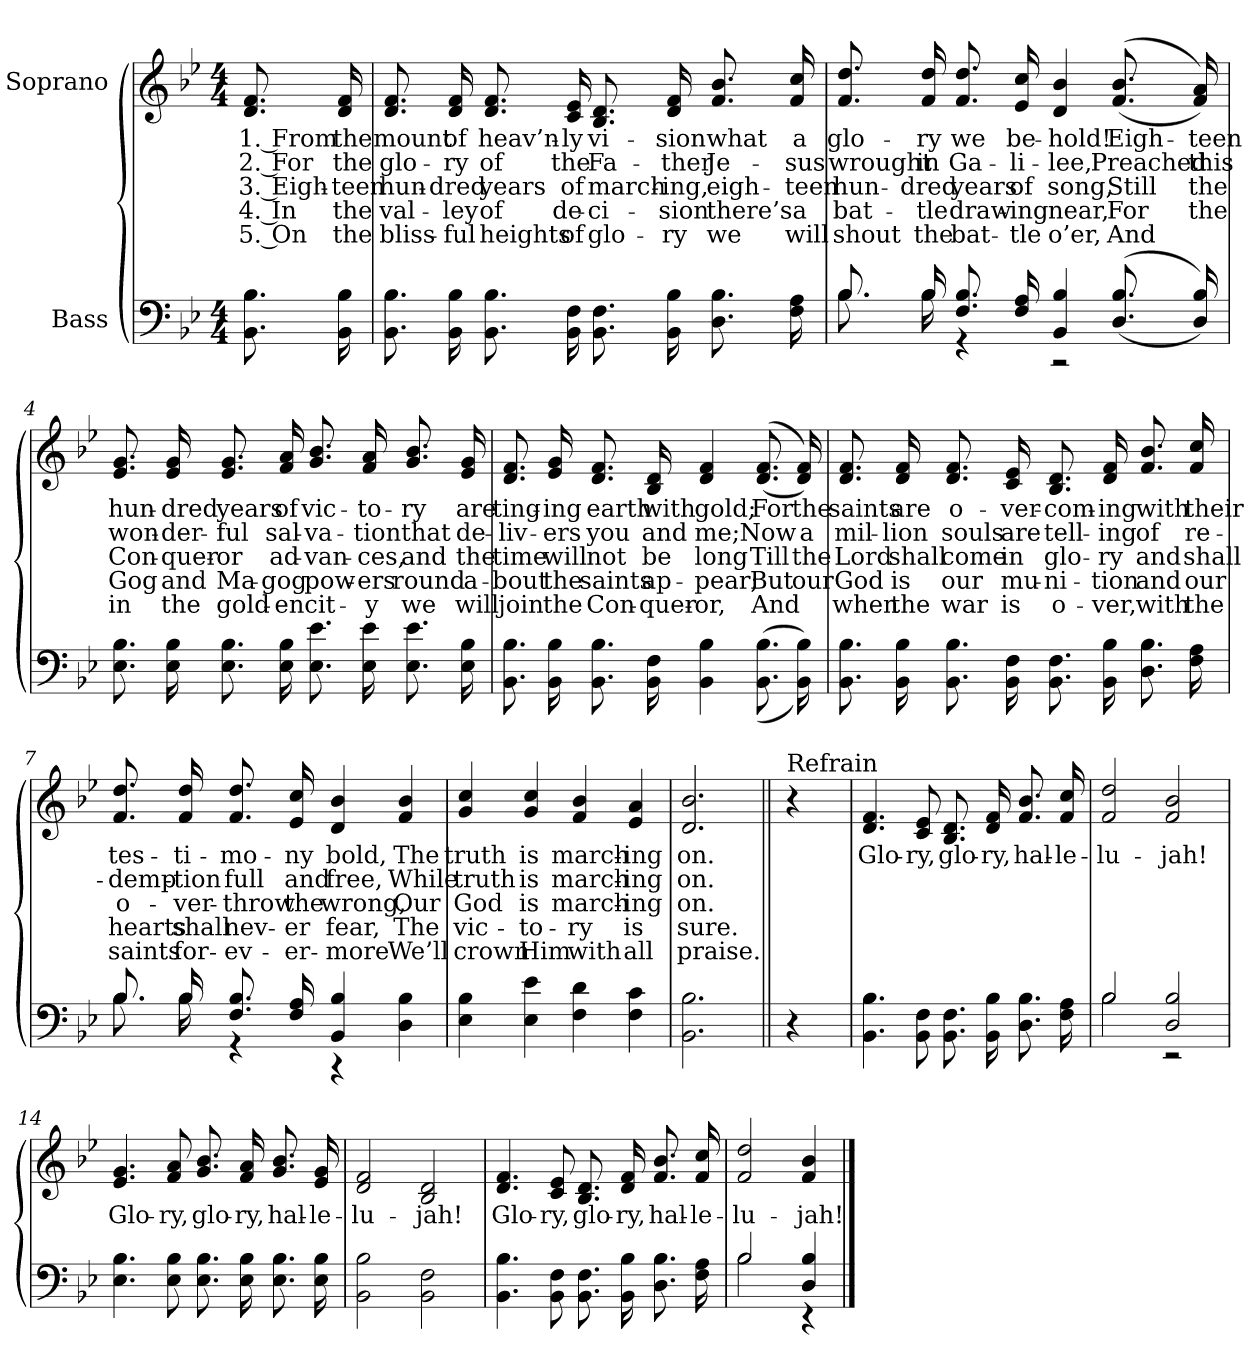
**kern	**kern	**text	**text	**text	**text	**text
*part2	*part1	*part1	*part1	*part1	*part1	*part1
*staff2	*staff1	*staff1	*staff1	*staff1	*staff1	*staff1
*I"Bass	*I"Soprano	*	*	*	*	*
*clefF4	*clefG2	*	*	*	*	*
*k[b-e-]	*k[b-e-]	*	*	*	*	*
*B-:	*B-:	*	*	*	*	*
*M4/4	*M4/4	*	*	*	*	*
*MM110	*MM110	*	*	*	*	*
=1	=1	=1	=1	=1	=1	=1
8.BB- 8.B-L	8.d 8.fL	-1. From	-2. For	-3. Eigh-	-4. In	-5. On
16BB- 16B-	16d 16f	-the	-the	-teen	-the	-the
=2	=2	=2	=2	=2	=2	=2
8.BB- 8.B-L	8.d 8.fL	-mount	-glo-	-hun-	-val-	-bliss-
16BB- 16B-	16d 16f	-of	-ry	-dred	-ley	-ful
8.BB- 8.B-L	8.d 8.fL	-heav’n-	-of	-years	-of	-heights
16BB- 16F	16c 16e-	-ly	-the	-of	-de-	-of
8.BB- 8.FL	8.B- 8.dL	-vi-	-Fa-	-march-	-ci-	-glo-
16BB- 16B-	16d 16f	-sion	-ther	-ing,	-sion	-ry
8.D 8.B-L	8.f 8.b-L	-what	-Je-	-eigh-	-there’s	-we
16F 16A	16f 16cc	-a	-sus	-teen	-a	-will
=3	=3	=3	=3	=3	=3	=3
*^	*	*	*	*	*	*
8.B-L	8.B-L	8.f 8.ddL	-glo-	-wrought	-hun-	-bat-	-shout
16B-	16B-	16f 16dd	-ry	-in	-dred	-tle	-the
8.F 8.B-L	4r	8.f 8.ddL	-we	-Ga-	-years	-draw-	-bat-
16F 16A	.	16e- 16cc	-be-	-li-	-of	-ing	-tle
4BB- 4B-	2r	4d 4b-	-hold!	-lee,	-song,	-near,	-o’er,
((8.D 8.B-L	.	((8.f 8.b-L	-Eigh-	-Preached	-Still	-For	-And
16D 16B-))	.	16f 16a))	-teen	-this	-the	-the	.
*v	*v	*	*	*	*	*	*
=4	=4	=4	=4	=4	=4	=4
8.E- 8.B-L	8.e- 8.gL	-hun-	-won-	-Con-	-Gog	-in
16E- 16B-	16e- 16g	-dred	-der-	-quer-	-and	-the
8.E- 8.B-L	8.e- 8.gL	-years	-ful	-or	-Ma-	-gold-
16E- 16B-	16f 16a	-of	-sal-	-ad-	-gog	-en
8.E- 8.e-L	8.g 8.b-L	-vic-	-va-	-van-	-pow-	-cit-
16E- 16e-	16f 16a	-to-	-tion	-ces,	-ers	-y
8.E- 8.e-L	8.g 8.b-L	-ry	-that	-and	-round	-we
16E- 16B-	16e- 16g	-are	-de-	-the	-a-	-will
=5	=5	=5	=5	=5	=5	=5
8.BB- 8.B-L	8.d 8.fL	-ting-	-liv-	-time	-bout	-join
16BB- 16B-	16e- 16g	-ing	-ers	-will	-the	-the
8.BB- 8.B-L	8.d 8.fL	-earth	-you	-not	-saints	-Con-
16BB- 16F	16B- 16d	-with	-and	-be	-ap-	-quer-
4BB- 4B-	4d 4f	-gold;	-me;	-long	-pear;	-or,
((8.BB- 8.B-L	((8.d 8.fL	-For	-Now	-Till	-But	-And
16BB- 16B-))	16d 16f))	-the	-a	-the	-our	.
=6	=6	=6	=6	=6	=6	=6
8.BB- 8.B-L	8.d 8.fL	-saints	-mil-	-Lord	-God	-when
16BB- 16B-	16d 16f	-are	-lion	-shall	-is	-the
8.BB- 8.B-L	8.d 8.fL	-o-	-souls	-come	-our	-war
16BB- 16F	16c 16e-	-ver-	-are	-in	-mu-	-is
8.BB- 8.FL	8.B- 8.dL	-com-	-tell-	-glo-	-ni-	-o-
16BB- 16B-	16d 16f	-ing	-ing	-ry	-tion	-ver,
8.D 8.B-L	8.f 8.b-L	-with	-of	-and	-and	-with
16F 16A	16f 16cc	-their	-re-	-shall	-our	-the
=7	=7	=7	=7	=7	=7	=7
*^	*	*	*	*	*	*
8.B-L	8.B-L	8.f 8.ddL	-tes-	-demp-	-o-	-hearts	-saints
16B-	16B-	16f 16dd	-ti-	-tion	-ver-	-shall	-for-
8.F 8.B-L	4r	8.f 8.ddL	-mo-	-full	-throw	-nev-	-ev-
16F 16A	.	16e- 16cc	-ny	-and	-the	-er	-er-
4BB- 4B-	4r	4d 4b-	-bold,	-free,	-wrong,	-fear,	-more
*v	*v	*	*	*	*	*	*
=8-	=8-	=8-	=8-	=8-	=8-	=8-
4D 4B-	4f 4b-	-The	-While	-Our	-The	-We’ll
=9	=9	=9	=9	=9	=9	=9
4E- 4B-	4g 4cc	-truth	-truth	-God	-vic-	-crown
4E- 4e-	4g 4cc	-is	-is	-is	-to-	-Him
4F 4d	4f 4b-	-march-	-march-	-march-	-ry	-with
4F 4c	4e- 4a	-ing	-ing	-ing	-is	-all
=10	=10	=10	=10	=10	=10	=10
2.BB- 2.B-	2.d 2.b-	-on.	-on.	-on.	-sure.	-praise.
=11||	=11||	=11||	=11||	=11||	=11||	=11||
!	!LO:TX:a:t=Refrain	!	!	!	!	!
4r	4r	.	.	.	.	.
=12	=12	=12	=12	=12	=12	=12
4.BB- 4.B-	4.d 4.f	-Glo-	.	.	.	.
8BB- 8F	8c 8e-	-ry,	.	.	.	.
8.BB- 8.FL	8.B- 8.dL	-glo-	.	.	.	.
16BB- 16B-	16d 16f	-ry,	.	.	.	.
8.D 8.B-L	8.f 8.b-L	-hal-	.	.	.	.
16F 16A	16f 16cc	-le-	.	.	.	.
=13	=13	=13	=13	=13	=13	=13
*^	*	*	*	*	*	*
2B-	2B-	2f 2dd	-lu-	.	.	.	.
2D 2B-	2r	2f 2b-	-jah!	.	.	.	.
*v	*v	*	*	*	*	*	*
=14	=14	=14	=14	=14	=14	=14
4.E- 4.B-	4.e- 4.g	-Glo-	.	.	.	.
8E- 8B-	8f 8a	-ry,	.	.	.	.
8.E- 8.B-L	8.g 8.b-L	-glo-	.	.	.	.
16E- 16B-	16f 16a	-ry,	.	.	.	.
8.E- 8.B-L	8.g 8.b-L	-hal-	.	.	.	.
16E- 16B-	16e- 16g	-le-	.	.	.	.
=15	=15	=15	=15	=15	=15	=15
2BB- 2B-	2d 2f	-lu-	.	.	.	.
2BB- 2F	2B- 2d	-jah!	.	.	.	.
=16	=16	=16	=16	=16	=16	=16
4.BB- 4.B-	4.d 4.f	-Glo-	.	.	.	.
8BB- 8F	8c 8e-	-ry,	.	.	.	.
8.BB- 8.FL	8.B- 8.dL	-glo-	.	.	.	.
16BB- 16B-	16d 16f	-ry,	.	.	.	.
8.D 8.B-L	8.f 8.b-L	-hal-	.	.	.	.
16F 16A	16f 16cc	-le-	.	.	.	.
=17	=17	=17	=17	=17	=17	=17
*^	*	*	*	*	*	*
2B-	2B-	2f 2dd	-lu-	.	.	.	.
4D 4B-	4r	4f 4b-	-jah!	.	.	.	.
*v	*v	*	*	*	*	*	*
==	==	==	==	==	==	==
*-	*-	*-	*-	*-	*-	*-
